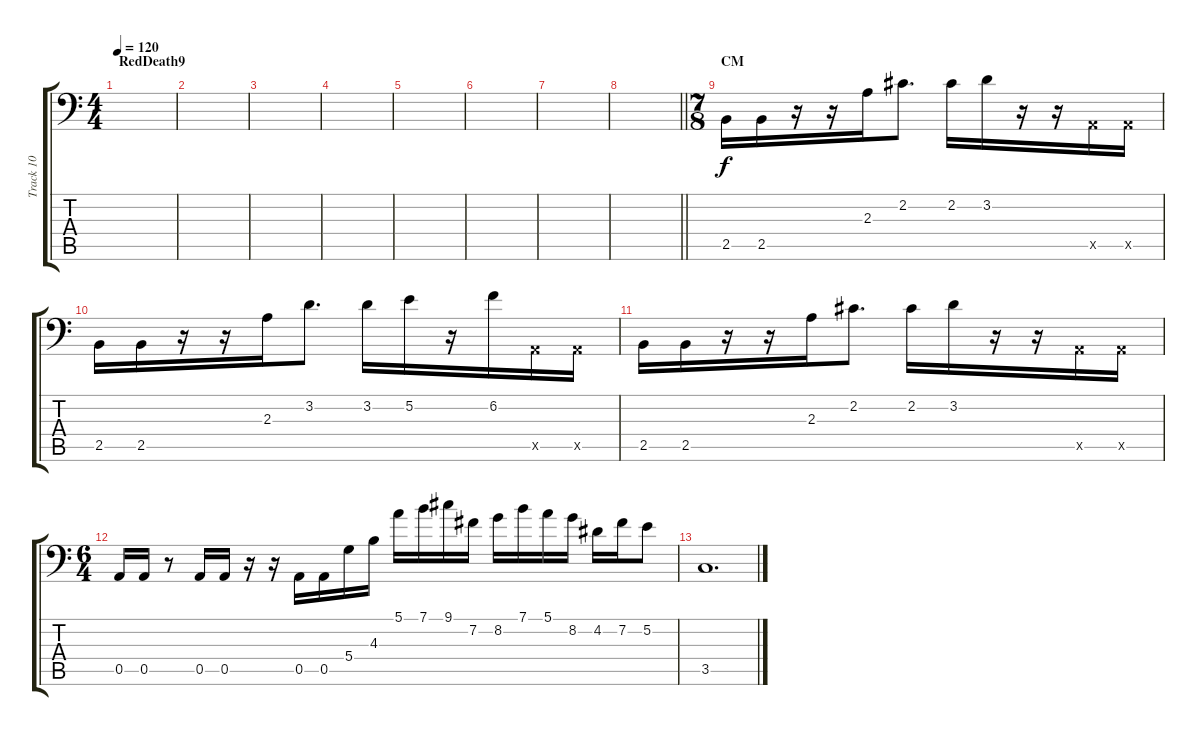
\track ("Track 10" "Track 10") {instrument fretlessbass}
\staff {score tabs}
\tuning (E3 B2 G2 D2 A1 E1) {hide}
\ts (4 4)
\section ("" "RedDeath9")
\tempo 120
\clef f4
\ks c
|
|
|
|
|
|
|
\barLineRight lightlight
|
\ts (7 8)
\section ("" "CM")
2.5.16{dy f} 2.5.16 r.16 r.16 2.3.16 2.2.8{d} 2.2.16 3.2.16 r.16 r.16 0.5{x}.16 0.5{x}.16 |
2.5.16 2.5.16 r.16 r.16 2.3.16 3.2.8{d} 3.2.16 5.2.16 r.16 6.2.16 0.5{x}.16 0.5{x}.16 |
2.5.16 2.5.16 r.16 r.16 2.3.16 2.2.8{d} 2.2.16 3.2.16 r.16 r.16 0.5{x}.16 0.5{x}.16 |
\ts (6 4)
0.5.16 0.5.16 r.8 0.5.16 0.5.16 r.16 r.16 0.5.16 0.5.16 5.4.16 4.3.16 5.1.16 7.1.16 9.1.16 7.2.16 8.2.16 7.1.16 5.1.16 8.2.16 4.2.16 7.2.16 5.2.8 |
3.5.1{d}
